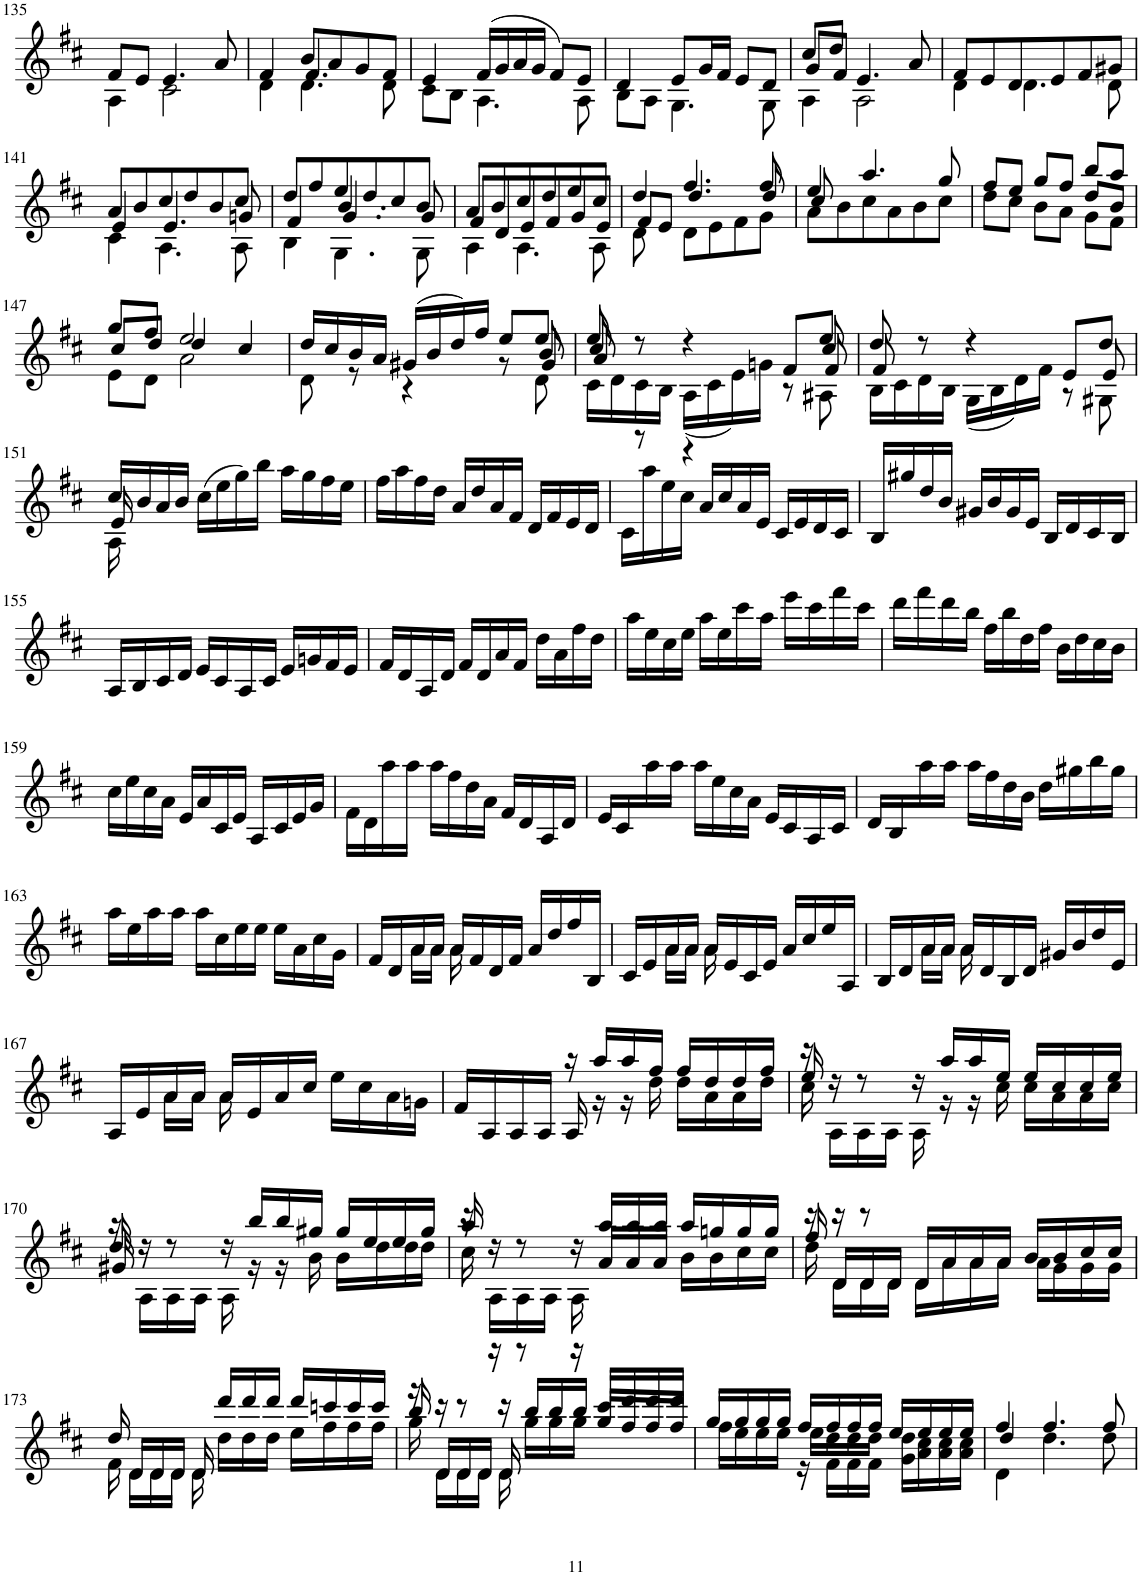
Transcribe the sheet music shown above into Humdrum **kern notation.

**kern
*part1
*staff1
*I"Violin
*I'Vln.
!!LO:PB:g=z
*clefG2
*k[f#c#]
*M3/4
=135
*^
8f#/L	4A\
8e/J	.
4.e/	2c#\
8a/	.
=136	=136
*	*^
4f#/	4d\	4ryy
8b/L	4.d\	4.f#/
8a/	.	.
8g/	.	.
8f#/J	8d\	8ryy
*	*v	*v
=137	=137
4e/	8c#\L
.	8B\J
(16f#/LL	4.A\
16g/	.
16a/	.
16g/JJ	.
8f#/L)	.
8e/J	8A\
=138	=138
4d/	8B\L
.	8A\J
8e/L	4.G\
16g/L	.
16f#/JJ	.
8e/L	.
8d/J	8G\
=139	=139
*	*^
8cc#/L	4A\	8g/L
8dd/J	.	8f#/J
4.e/	2A\	4.ryy
8a/	.	8ryy
*	*v	*v
=140	=140
8f#/L	4d\
8e/	.
8d/	4.d\
8e/	.
8f#/	.
8g#X/J	8d\
!!LO:LB:g=z	!!
=141	=141
*	*^
8a/L	4c#\	4e/
8b/	.	.
8cc#/	4.A\	4.e/
8dd/	.	.
8b/	.	.
8cc#/J	8A\	8gn/
=142	=142	=142
*	*	*^
8dd/L	4B\	4f#/	4ryy
8ff#/	.	.	.
8ee/	4.G\	4.g/	4.b/
8dd/	.	.	.
8cc#/	.	.	.
8b/J	8G\	8g/	8ryy
*	*	*v	*v
=143	=143	=143
8a/L	4A\	8f#/L
8b/	.	8d/
8cc#/	4.A\	8e/
8dd/	.	8f#/
8ee/	.	8g/
8cc#/J	8A\	8e/J
=144	=144	=144
4dd/	8d\	8f#/L
.	8ryy	8e/J
4.ff#/	8d\L	4.dd/
.	8e\	.
.	8f#\	.
8ff#/	8g\J	8dd/
=145	=145	=145
4ee/	8a\L	8cc#/
.	8b\	8ryy
4.aa/	8cc#\	4.ryy
.	8a\	.
.	8b\	.
8gg/	8cc#\J	8ryy
=146	=146	=146
8ff#/L	8dd\L	4ryy
8ee/J	8cc#\J	.
8gg/L	8b\L	4ryy
8ff#/J	8a\J	.
8bb/L	8g\L	8dd/L
8aa/J	8f#\J	8b/J
!!LO:LB:g=z	!!	!!
=147	=147	=147
8gg/L	8e\L	8cc#/L
8ff#/J	8d\J	8dd/J
2ee/	2a\	4dd/
.	.	4cc#/
=148	=148	=148
*	*	*^
16dd/LL	8d\	4ryy	4ryy
16cc#/	.	.	.
16b/	8r	.	.
16a/JJ	.	.	.
(16g#X/LL	4r	4ryy	4ryy
16b/	.	.	.
16dd/)	.	.	.
16ff#/JJ	.	.	.
8ee/L	8r	8ryy	8ryy
8ee/J	8d\	8b/	8g#/
=149	=149	=149	=149
8ee/	16c#\LL	8cc#/	8a/
.	16d\	.	.
8r	16c#\	8r	8ryy
.	16B\JJ	.	.
4r	(16A\LL	4r	4ryy
.	16c#\	.	.
.	16e\)	.	.
.	16gn\JJ	.	.
8f#/L	8r	8ryy	8ryy
8ee/J	8A#X\	8cc#/	8f#/
*	*	*v	*v
=150	=150	=150
8dd/	16B\LL	8f#/
.	16c#\	.
8r	16d\	8ryy
.	16B\JJ	.
4r	(16G\LL	4ryy
.	16B\	.
.	16d\)	.
.	16f#\JJ	.
8e/L	8r	8ryy
8dd/J	8G#X\	8e/
!!LO:LB:g=z	!!	!!
=151	=151	=151
16cc#/LL	16A\	16e/
16b/	16ryy	16ryy
16a/	8ryy	8ryy
16b/JJ	.	.
(>16cc#\LL	2ryy	2ryy
16ee\	.	.
16gg\)	.	.
16bb\JJ	.	.
16aa\LL	.	.
16gg\	.	.
16ff#\	.	.
16ee\JJ	.	.
*v	*v	*v
=152
16ff#\LL
16aa\
16ff#\
16dd\JJ
16a/LL
16dd/
16a/
16f#/JJ
16d/LL
16f#/
16e/
16d/JJ
=153
16c#\LL
16aa\
16ee\
16cc#\JJ
16a/LL
16cc#/
16a/
16e/JJ
16c#/LL
16e/
16d/
16c#/JJ
=154
16B/LL
16gg#X/
16dd/
16b/JJ
16g#X/LL
16b/
16g#/
16e/JJ
16B/LL
16d/
16c#/
16B/JJ
!!LO:LB:g=z
=155
16A/LL
16B/
16c#/
16d/JJ
16e/LL
16c#/
16A/
16c#/JJ
16e/LL
16gn/
16f#/
16e/JJ
=156
16f#/LL
16d/
16A/
16d/JJ
16f#/LL
16d/
16a/
16f#/JJ
16dd\LL
16a\
16ff#\
16dd\JJ
=157
16aa\LL
16ee\
16cc#\
16ee\JJ
16aa\LL
16ee\
16ccc#\
16aa\JJ
16eee\LL
16ccc#\
16fff#\
16ccc#\JJ
=158
16ddd\LL
16fff#\
16ddd\
16bb\JJ
16ff#\LL
16bb\
16dd\
16ff#\JJ
16b\LL
16dd\
16cc#\
16b\JJ
!!LO:LB:g=z
=159
16cc#\LL
16ee\
16cc#\
16a\JJ
16e/LL
16a/
16c#/
16e/JJ
16A/LL
16c#/
16e/
16g/JJ
=160
16f#\LL
16d\
16aa\
16aa\JJ
16aa\LL
16ff#\
16dd\
16a\JJ
16f#/LL
16d/
16A/
16d/JJ
=161
16e/LL
16c#/
16aa\
16aa\JJ
16aa\LL
16ee\
16cc#\
16a\JJ
16e/LL
16c#/
16A/
16c#/JJ
=162
16d/LL
16B/
16aa\
16aa\JJ
16aa\LL
16ff#\
16dd\
16b\JJ
16dd\LL
16gg#X\
16bb\
16gg#\JJ
!!LO:LB:g=z
=163
16aa\LL
16ee\
16aa\
16aa\JJ
16aa\LL
16cc#\
16ee\
16ee\JJ
16ee\LL
16a\
16cc#\
16g\JJ
=164
*^
16f#/LL	8ryy
16d/	.
16a/	16a\LL
16a/JJ	16a\JJ
16a/LL	16a\
16f#/	16ryy
16d/	8ryy
16f#/JJ	.
16a/LL	4ryy
16dd/	.
16ff#/	.
16B/JJ	.
=165	=165
16c#/LL	8ryy
16e/	.
16a/	16a\LL
16a/JJ	16a\JJ
16a/LL	16a\
16e/	16ryy
16c#/	8ryy
16e/JJ	.
16a/LL	4ryy
16cc#/	.
16ee/	.
16A/JJ	.
=166	=166
16B/LL	8ryy
16d/	.
16a/	16a\LL
16a/JJ	16a\JJ
16a/LL	16a\
16d/	16ryy
16B/	8ryy
16d/JJ	.
16g#X/LL	4ryy
16b/	.
16dd/	.
16e/JJ	.
!!LO:LB:g=z	!!
=167	=167
16A/LL	8ryy
16e/	.
16a/	16a\LL
16a/JJ	16a\JJ
16a/LL	16a\
16e/	16ryy
16a/	8ryy
16cc#/JJ	.
16ee\LL	4ryy
16cc#\	.
16a\	.
16gn\JJ	.
=168	=168
16f#/LL	4ryy
16A/	.
16A/	.
16A/JJ	.
16r	16A/
16aa/LL	16r
16aa/	16r
16ff#/JJ	16dd\
16ff#/LL	16dd\LL
16dd/	16a\
16dd/	16a\
16ff#/JJ	16dd\JJ
=169	=169
*	*^
16ee/	16r	16cc#\
16r	16A\LL	16ryy
8r	16A\	8ryy
.	16A\JJ	.
16r	16A\	16ryy
16aa/LL	16r	16ryy
16aa/	16r	8ryy
16ee/JJ	16cc#\	.
16ee/LL	16cc#\LL	4ryy
16cc#/	16a\	.
16cc#/	16a\	.
16ee/JJ	16cc#\JJ	.
!!LO:LB:g=z	!!	!!
=170	=170	=170
16dd/	16r	16g#X/
16r	16A\LL	16ryy
8r	16A\	8ryy
.	16A\JJ	.
16r	16A\	2ryy
16bb/LL	16r	.
16bb/	16r	.
16gg#X/JJ	16b\	.
16gg#/LL	16b\LL	.
16ee/	16dd\	.
16ee/	16dd\	.
16gg#/JJ	16dd\JJ	.
=171	=171	=171
16aa/	16r	16cc#\
16r	16A\LL	16r
8r	16A\	8r
.	16A\JJ	.
16r	16A\	16r
16aa/LL	16ryy	16a/LL
16aa/	8ryy	16a/
16aa/JJ	.	16a/JJ
16aa/LL	4ryy	16b\LL
16ggn/	.	16b\
16gg/	.	16cc#\
16gg/JJ	.	16cc#\JJ
=172	=172	=172
16ff#/	16r	16dd\
16r	16d\LL	16d/LL
8r	16d\	16d/
.	16d\JJ	16d/JJ
2ryy	16d\LL	16d/LL
.	16a\	16a/
.	16a\	16a/
.	16a\JJ	16a/JJ
.	16a\LL	16b/LL
.	16g\	16b/
.	16g\	16cc#/
.	16g\JJ	16cc#/JJ
*	*v	*v
!!LO:LB:g=z
=173	=173
16dd/	16f#\
16d/LL	16d\LL
16d/	16d\
16d/JJ	16d\JJ
16d/	16d\
16ddd/LL	16dd\LL
16ddd/	16dd\
16ddd/JJ	16dd\JJ
16ddd/LL	16ee\LL
16cccn/	16ff#\
16ccc/	16ff#\
16ccc/JJ	16ff#\JJ
=174	=174
*	*^
16bb/	16r	16gg\
16r	16d\LL	16d/LL
8r	16d\	16d/
.	16d\JJ	16d/JJ
16r	16d\	16d/
16bb/LL	16ryy	16gg\LL
16bb/	8ryy	16gg\
16bb/JJ	.	16gg\JJ
16ccc#/LL	4ryy	16gg/LL
16ddd/	.	16ff#/
16ddd/	.	16ff#/
16ddd/JJ	.	16ff#/JJ
=175	=175	=175
16gg/LL	16ff#\LL	4ryy
16gg/	16ee\	.
16gg/	16ee\	.
16gg/JJ	16ee\JJ	.
16ff#/LL	16ee\LL	16r
16ff#/	16dd\	16f#\LL
16ff#/	16dd\	16f#\
16ff#/JJ	16dd\JJ	16f#\JJ
16ee/LL	16g\ 16dd\LL	4ryy
16ee/	16a\ 16cc#\	.
16ee/	16a\ 16cc#\	.
16ee/JJ	16a\ 16cc#\JJ	.
=176	=176	=176
4ff#/	4d\	4dd/
4.ff#/	4.dd\	2ryy
8ff#/	8dd\	.
*v	*v	*v
=
*-
